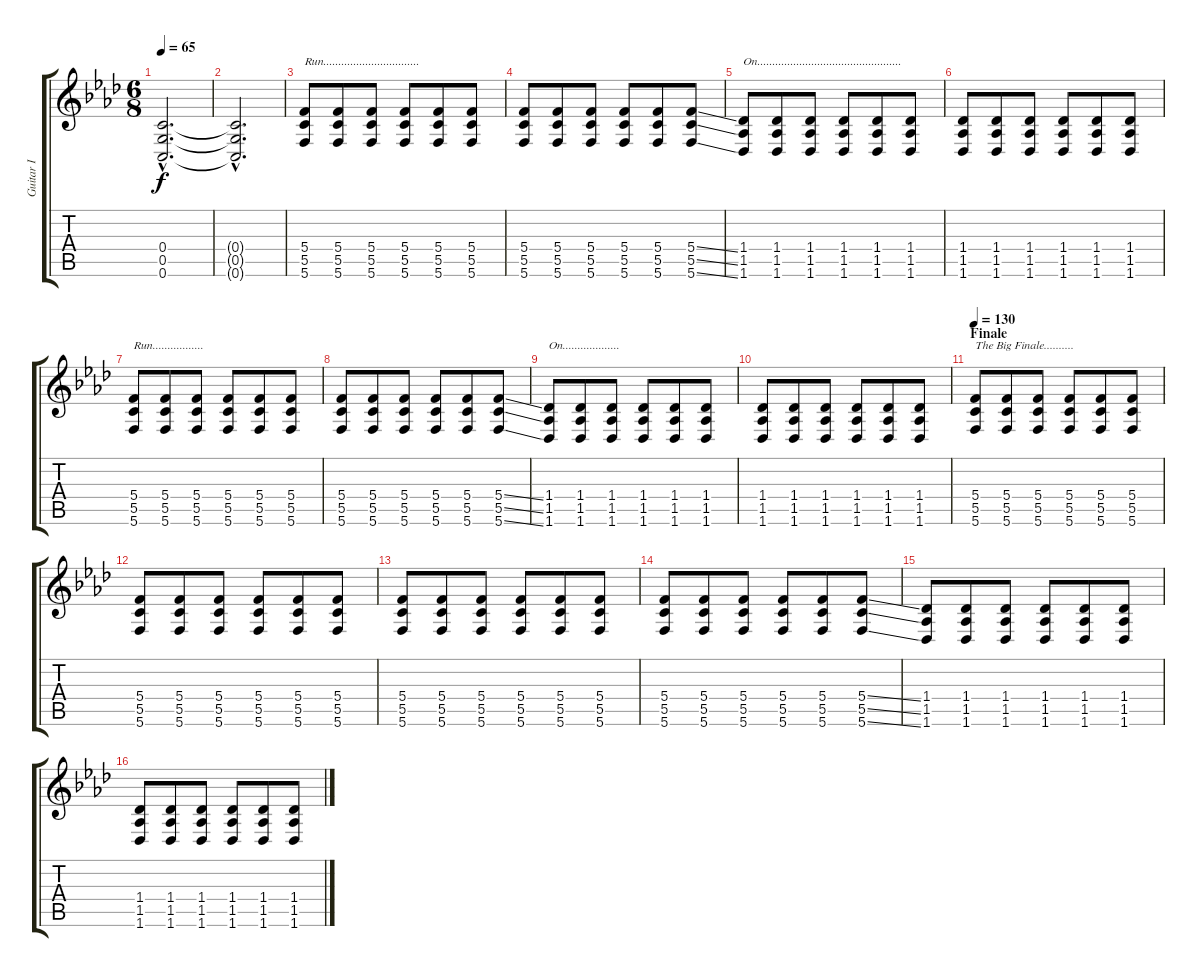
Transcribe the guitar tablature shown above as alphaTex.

\track ("Guitar I" "Guitar I") {instrument distortionguitar}
\staff {score tabs}
\tuning (D4 A3 F3 C3 G2 C2) {hide}
\ts (6 8)
\tempo 65
\clef g2
\ks ab
(0.4{hac} 0.5{hac} 0.6{hac}).2{d dy f} |
(0.4{hac t} 0.5{hac t} 0.6{hac t}).2{d} |
(5.4 5.5 5.6).8{txt "Run................................"} (5.4 5.5 5.6).8 (5.4 5.5 5.6).8 (5.4 5.5 5.6).8 (5.4 5.5 5.6).8 (5.4 5.5 5.6).8 |
(5.4 5.5 5.6).8 (5.4 5.5 5.6).8 (5.4 5.5 5.6).8 (5.4 5.5 5.6).8 (5.4 5.5 5.6).8 (5.4{ss} 5.5{ss} 5.6{ss}).8 |
(1.4 1.5 1.6).8{txt "On................................................"} (1.4 1.5 1.6).8 (1.4 1.5 1.6).8 (1.4 1.5 1.6).8 (1.4 1.5 1.6).8 (1.4 1.5 1.6).8 |
(1.4 1.5 1.6).8 (1.4 1.5 1.6).8 (1.4 1.5 1.6).8 (1.4 1.5 1.6).8 (1.4 1.5 1.6).8 (1.4 1.5 1.6).8 |
(5.4 5.5 5.6).8{txt "Run................."} (5.4 5.5 5.6).8 (5.4 5.5 5.6).8 (5.4 5.5 5.6).8 (5.4 5.5 5.6).8 (5.4 5.5 5.6).8 |
(5.4 5.5 5.6).8 (5.4 5.5 5.6).8 (5.4 5.5 5.6).8 (5.4 5.5 5.6).8 (5.4 5.5 5.6).8 (5.4{ss} 5.5{ss} 5.6{ss}).8 |
(1.4 1.5 1.6).8{txt "On..................."} (1.4 1.5 1.6).8 (1.4 1.5 1.6).8 (1.4 1.5 1.6).8 (1.4 1.5 1.6).8 (1.4 1.5 1.6).8 |
(1.4 1.5 1.6).8 (1.4 1.5 1.6).8 (1.4 1.5 1.6).8 (1.4 1.5 1.6).8 (1.4 1.5 1.6).8 (1.4 1.5 1.6).8 |
\section ("" "Finale")
\tempo 130
(5.4 5.5 5.6).8{txt "The Big Finale.........."} (5.4 5.5 5.6).8 (5.4 5.5 5.6).8 (5.4 5.5 5.6).8 (5.4 5.5 5.6).8 (5.4 5.5 5.6).8 |
(5.4 5.5 5.6).8 (5.4 5.5 5.6).8 (5.4 5.5 5.6).8 (5.4 5.5 5.6).8 (5.4 5.5 5.6).8 (5.4 5.5 5.6).8 |
(5.4 5.5 5.6).8 (5.4 5.5 5.6).8 (5.4 5.5 5.6).8 (5.4 5.5 5.6).8 (5.4 5.5 5.6).8 (5.4 5.5 5.6).8 |
(5.4 5.5 5.6).8 (5.4 5.5 5.6).8 (5.4 5.5 5.6).8 (5.4 5.5 5.6).8 (5.4 5.5 5.6).8 (5.4{ss} 5.5{ss} 5.6{ss}).8 |
(1.4 1.5 1.6).8 (1.4 1.5 1.6).8 (1.4 1.5 1.6).8 (1.4 1.5 1.6).8 (1.4 1.5 1.6).8 (1.4 1.5 1.6).8 |
(1.4 1.5 1.6).8 (1.4 1.5 1.6).8 (1.4 1.5 1.6).8 (1.4 1.5 1.6).8 (1.4 1.5 1.6).8 (1.4 1.5 1.6).8
